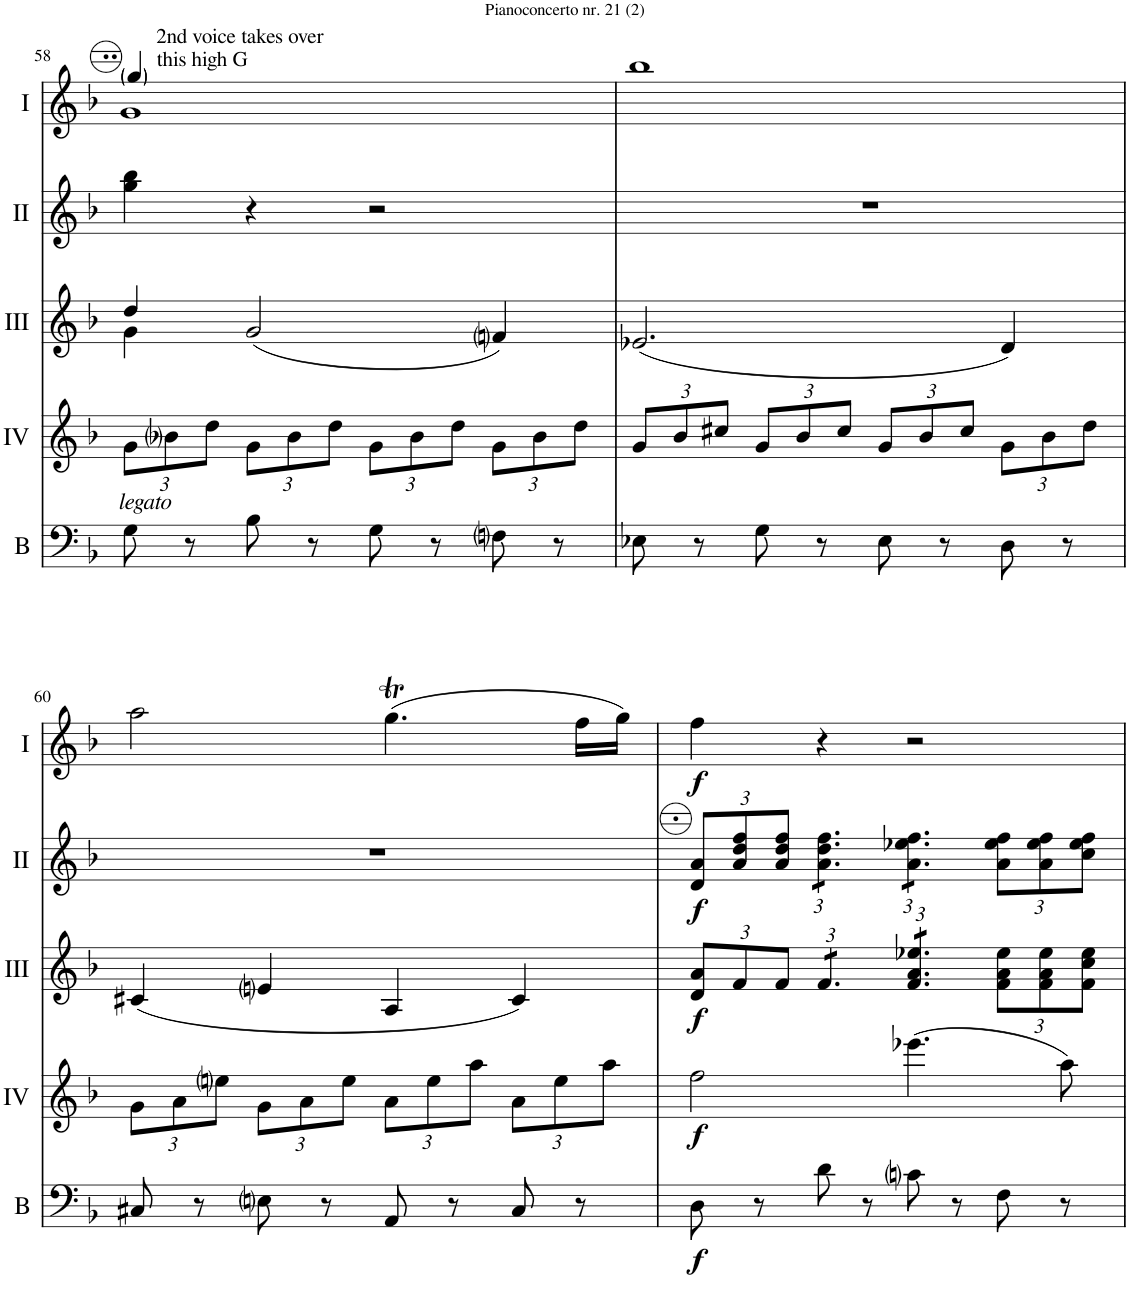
**kern	**dynam	**kern	**dynam	**kern	**dynam	**kern	**dynam	**kern	**dynam
*part5	*part5	*part4	*part4	*part3	*part3	*part2	*part2	*part1	*part1
*staff5	*staff5	*staff4	*staff4	*staff3	*staff3	*staff2	*staff2	*staff1	*staff1
*I"Bass	*	*I"Acc. 4	*	*I"Acc. 3	*	*I"Acc. 2	*	*I"Acc. 1	*
*I'B	*	*	*	*	*	*	*	*	*
!!LO:PB:g=z
*clefF4	*	*clefG2	*	*clefG2	*	*clefG2	*	*clefG2	*
*Trd7c12	*	*Trd7c12	*	*Trd7c12	*	*	*	*	*
*k[b-]	*	*k[b-]	*	*k[b-]	*	*k[b-]	*	*k[b-]	*
*M4/4	*	*M4/4	*	*M4/4	*	*M4/4	*	*M4/4	*
*met(c)	*	*met(c)	*	*met(c)	*	*met(c)	*	*met(c)	*
*	*	*Xbrackettup	*	*	*	*	*	*	*
=58	=58	=58	=58	=58	=58	=58	=58	=58	=58
*	*	*	*	*^	*	*	*	*^	*
!	!	!	!	!	!	!	!	!	!LO:TX:a:t=2nd voice takes over	!	!
!	!	!	!	!	!	!	!	!	!LO:TX:a:t=this high G	!	!
!	!	!LO:TX:b:i:t=legato	!	!	!	!	!	!	!	!	!
8G\	.	12g\L	.	4dd/	4g\	.	4gg\ 4bb-\	.	1g	4gg/	.
.	.	12b-i\	.	.	.	.	.	.	.	.	.
8r	.	.	.	.	.	.	.	.	.	.	.
.	.	12dd\J	.	.	.	.	.	.	.	.	.
8B-\	.	12g\L	.	(<2g/	4ryy	.	4r	.	.	4ryy	.
.	.	12b-\	.	.	.	.	.	.	.	.	.
8r	.	.	.	.	.	.	.	.	.	.	.
.	.	12dd\J	.	.	.	.	.	.	.	.	.
8G\	.	12g\L	.	.	2ryy	.	2r	.	.	2ryy	.
.	.	12b-\	.	.	.	.	.	.	.	.	.
8r	.	.	.	.	.	.	.	.	.	.	.
.	.	12dd\J	.	.	.	.	.	.	.	.	.
8Fni\	.	12g\L	.	4fni/)	.	.	.	.	.	.	.
.	.	12b-\	.	.	.	.	.	.	.	.	.
8r	.	.	.	.	.	.	.	.	.	.	.
.	.	12dd\J	.	.	.	.	.	.	.	.	.
*	*	*	*	*v	*v	*	*	*	*v	*v	*
=59	=59	=59	=59	=59	=59	=59	=59	=59	=59
8E-X\	.	12g/L	.	(2.e-X/	.	1r	.	1bb-	.
.	.	12b-/	.	.	.	.	.	.	.
8r	.	.	.	.	.	.	.	.	.
.	.	12cc#X/J	.	.	.	.	.	.	.
8G\	.	12g/L	.	.	.	.	.	.	.
.	.	12b-/	.	.	.	.	.	.	.
8r	.	.	.	.	.	.	.	.	.
.	.	12cc#/J	.	.	.	.	.	.	.
8E-\	.	12g/L	.	.	.	.	.	.	.
.	.	12b-/	.	.	.	.	.	.	.
8r	.	.	.	.	.	.	.	.	.
.	.	12cc#/J	.	.	.	.	.	.	.
8D\	.	12g\L	.	4d/)	.	.	.	.	.
.	.	12b-\	.	.	.	.	.	.	.
8r	.	.	.	.	.	.	.	.	.
.	.	12dd\J	.	.	.	.	.	.	.
!!LO:LB:g=z
=60	=60	=60	=60	=60	=60	=60	=60	=60	=60
8C#X/	.	12g\L	.	(4c#X/	.	1r	.	2aa\	.
.	.	12a\	.	.	.	.	.	.	.
8r	.	.	.	.	.	.	.	.	.
.	.	12eeni\J	.	.	.	.	.	.	.
8Eni\	.	12g\L	.	4eni/	.	.	.	.	.
.	.	12a\	.	.	.	.	.	.	.
8r	.	.	.	.	.	.	.	.	.
.	.	12ee\J	.	.	.	.	.	.	.
8AA/	.	12a\L	.	4A/	.	.	.	(4.ggT\	.
.	.	12ee\	.	.	.	.	.	.	.
8r	.	.	.	.	.	.	.	.	.
.	.	12aa\J	.	.	.	.	.	.	.
8C#/	.	12a\L	.	4c#/)	.	.	.	.	.
.	.	12ee\	.	.	.	.	.	.	.
8r	.	.	.	.	.	.	.	16ff\LL	.
.	.	12aa\J	.	.	.	.	.	.	.
.	.	.	.	.	.	.	.	16gg\JJ)	.
=61	=61	=61	=61	=61	=61	=61	=61	=61	=61
*	*	*	*	*Xbrackettup	*	*Xbrackettup	*	*	*
!	!LO:DY:b	!	!LO:DY:b	!	!LO:DY:b	!	!LO:DY:b	!	!LO:DY:b
8D\	f	2ff\	f	12d/ 12a/L	f	12d/ 12a/L	f	4ff\	f
.	.	.	.	12f/	.	12a/ 12dd/ 12ff/	.	.	.
8r	.	.	.	.	.	.	.	.	.
.	.	.	.	12f/J	.	12a/ 12dd/ 12ff/J	.	.	.
*	*	*	*	*tremolo	*	*	*	*	*
*	*	*	*	*	*	*tremolo	*	*	*
8d\	.	.	.	12f/L	.	12a\ 12dd\ 12ff\L	.	4r	.
.	.	.	.	12f/	.	12a\ 12dd\ 12ff\	.	.	.
8r	.	.	.	.	.	.	.	.	.
.	.	.	.	12f/J	.	12a\ 12dd\ 12ff\J	.	.	.
8cni\	.	(4.eee-X\	.	12f/ 12a/ 12ee-X/L	.	12a\ 12ee-X\ 12ff\L	.	2r	.
.	.	.	.	12f/ 12a/ 12ee-X/	.	12a\ 12ee-X\ 12ff\	.	.	.
8r	.	.	.	.	.	.	.	.	.
.	.	.	.	12f/ 12a/ 12ee-X/J	.	12a\ 12ee-X\ 12ff\J	.	.	.
*	*	*	*	*	*	*Xtremolo	*	*	*
*	*	*	*	*Xtremolo	*	*	*	*	*
8F\	.	.	.	12f\ 12a\ 12ee-\L	.	12a\ 12ee-\ 12ff\L	.	.	.
.	.	.	.	12f\ 12a\ 12ee-\	.	12a\ 12ee-\ 12ff\	.	.	.
8r	.	8aa\)	.	.	.	.	.	.	.
.	.	.	.	12f\ 12cc\ 12ee-\J	.	12cc\ 12ee-\ 12ff\J	.	.	.
=	=	=	=	=	=	=	=	=	=
*-	*-	*-	*-	*-	*-	*-	*-	*-	*-
